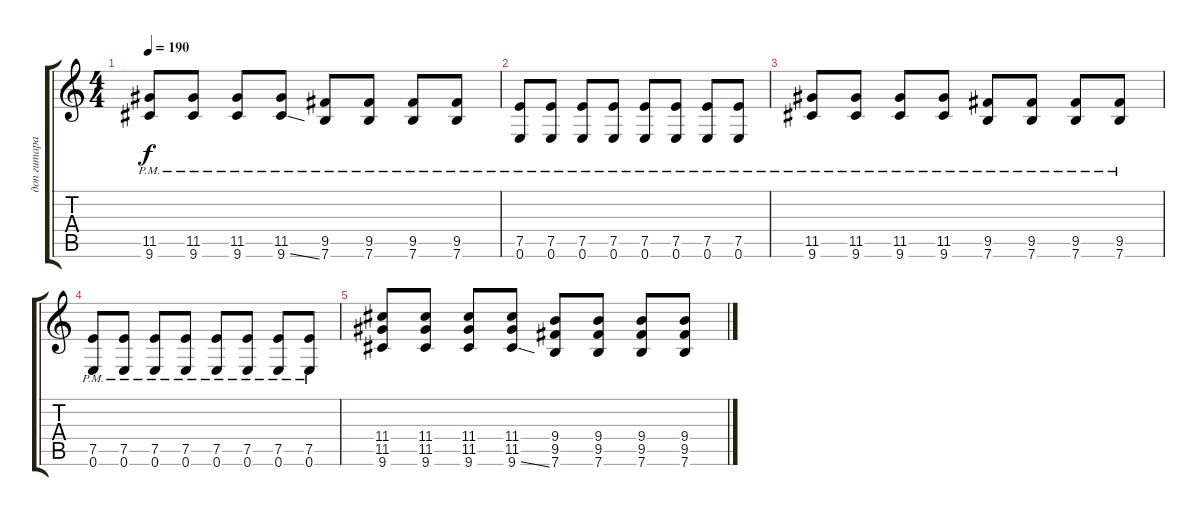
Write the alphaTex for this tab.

\track ("доп гитара" "доп гитара") {instrument acousticguitarsteel}
\staff {score tabs}
\tuning (E4 B3 G3 D3 A2 E2) {hide}
\ts (4 4)
\tempo 190
\clef g2
\ks c
(11.5{pm} 9.6{pm}).8{dy f} (11.5{pm} 9.6{pm}).8 (11.5{pm} 9.6{pm}).8 (11.5{pm} 9.6{ss pm}).8 (9.5{pm} 7.6{pm}).8 (9.5{pm} 7.6{pm}).8 (9.5{pm} 7.6{pm}).8 (9.5{pm} 7.6{pm}).8 |
(7.5{pm} 0.6{pm}).8 (7.5{pm} 0.6{pm}).8 (7.5{pm} 0.6{pm}).8 (7.5{pm} 0.6{pm}).8 (7.5{pm} 0.6{pm}).8 (7.5{pm} 0.6{pm}).8 (7.5{pm} 0.6{pm}).8 (7.5{pm} 0.6{pm}).8 |
(11.5{pm} 9.6{pm}).8 (11.5{pm} 9.6{pm}).8 (11.5{pm} 9.6{pm}).8 (11.5{pm} 9.6{pm}).8 (9.5{pm} 7.6{pm}).8 (9.5{pm} 7.6{pm}).8 (9.5{pm} 7.6{pm}).8 (9.5{pm} 7.6{pm}).8 |
(7.5{pm} 0.6{pm}).8 (7.5{pm} 0.6{pm}).8 (7.5{pm} 0.6{pm}).8 (7.5{pm} 0.6{pm}).8 (7.5{pm} 0.6{pm}).8 (7.5{pm} 0.6{pm}).8 (7.5{pm} 0.6{pm}).8 (7.5{pm} 0.6{pm}).8 |
(11.4 11.5 9.6).8 (11.4 11.5 9.6).8 (11.4 11.5 9.6).8 (11.4 11.5 9.6{ss}).8 (9.4 9.5 7.6).8 (9.4 9.5 7.6).8 (9.4 9.5 7.6).8 (9.4 9.5 7.6).8
